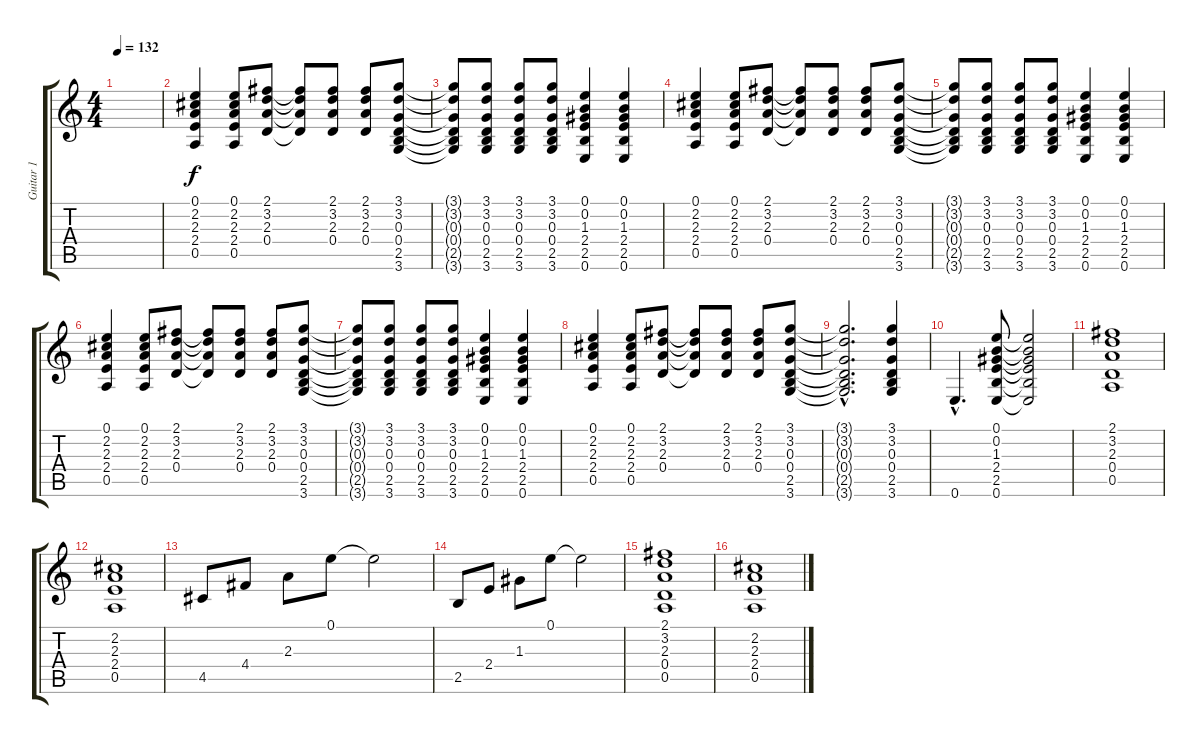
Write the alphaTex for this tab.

\track ("Guitar 1" "Guitar 1") {instrument electricguitarclean}
\staff {score tabs}
\tuning (E4 B3 G3 D3 A2 E2) {hide}
\ts (4 4)
\tempo 132
\clef g2
\ks c
|
(0.1 2.2 2.3 2.4 0.5).4 (0.1 2.2 2.3 2.4 0.5).8 (2.1 3.2 2.3 0.4).8 (2.1{t} 3.2{t} 2.3{t} 0.4{t}).8 (2.1 3.2 2.3 0.4).8 (2.1 3.2 2.3 0.4).8 (3.1 3.2 0.3 0.4 2.5 3.6).8 |
(3.1{t} 3.2{t} 0.3{t} 0.4{t} 2.5{t} 3.6{t}).8 (3.1 3.2 0.3 0.4 2.5 3.6).8 (3.1 3.2 0.3 0.4 2.5 3.6).8 (3.1 3.2 0.3 0.4 2.5 3.6).8 (0.1 0.2 1.3 2.4 2.5 0.6).4 (0.1 0.2 1.3 2.4 2.5 0.6).4 |
(0.1 2.2 2.3 2.4 0.5).4 (0.1 2.2 2.3 2.4 0.5).8 (2.1 3.2 2.3 0.4).8 (2.1{t} 3.2{t} 2.3{t} 0.4{t}).8 (2.1 3.2 2.3 0.4).8 (2.1 3.2 2.3 0.4).8 (3.1 3.2 0.3 0.4 2.5 3.6).8 |
(3.1{t} 3.2{t} 0.3{t} 0.4{t} 2.5{t} 3.6{t}).8 (3.1 3.2 0.3 0.4 2.5 3.6).8 (3.1 3.2 0.3 0.4 2.5 3.6).8 (3.1 3.2 0.3 0.4 2.5 3.6).8 (0.1 0.2 1.3 2.4 2.5 0.6).4 (0.1 0.2 1.3 2.4 2.5 0.6).4 |
(0.1 2.2 2.3 2.4 0.5).4 (0.1 2.2 2.3 2.4 0.5).8 (2.1 3.2 2.3 0.4).8 (2.1{t} 3.2{t} 2.3{t} 0.4{t}).8 (2.1 3.2 2.3 0.4).8 (2.1 3.2 2.3 0.4).8 (3.1 3.2 0.3 0.4 2.5 3.6).8 |
(3.1{t} 3.2{t} 0.3{t} 0.4{t} 2.5{t} 3.6{t}).8 (3.1 3.2 0.3 0.4 2.5 3.6).8 (3.1 3.2 0.3 0.4 2.5 3.6).8 (3.1 3.2 0.3 0.4 2.5 3.6).8 (0.1 0.2 1.3 2.4 2.5 0.6).4 (0.1 0.2 1.3 2.4 2.5 0.6).4 |
(0.1 2.2 2.3 2.4 0.5).4 (0.1 2.2 2.3 2.4 0.5).8 (2.1 3.2 2.3 0.4).8 (2.1{t} 3.2{t} 2.3{t} 0.4{t}).8 (2.1 3.2 2.3 0.4).8 (2.1 3.2 2.3 0.4).8 (3.1 3.2 0.3 0.4 2.5 3.6).8 |
(3.1{hac t} 3.2{hac t} 0.3{hac t} 0.4{hac t} 2.5{hac t} 3.6{hac t}).2{d} (3.1 3.2 0.3 0.4 2.5 3.6).4 |
0.6{hac}.4{d} (0.1 0.2 1.3 2.4 2.5 0.6).8 (0.1{t} 0.2{t} 1.3{t} 2.4{t} 2.5{t} 0.6{t}).2 |
(2.1 3.2 2.3 0.4 0.5).1 |
(2.2 2.3 2.4 0.5).1 |
4.5.8 4.4.8 2.3.8 0.1.8 0.1{t}.2 |
2.5.8 2.4.8 1.3.8 0.1.8 0.1{t}.2 |
(2.1 3.2 2.3 0.4 0.5).1 |
(2.2 2.3 2.4 0.5).1
